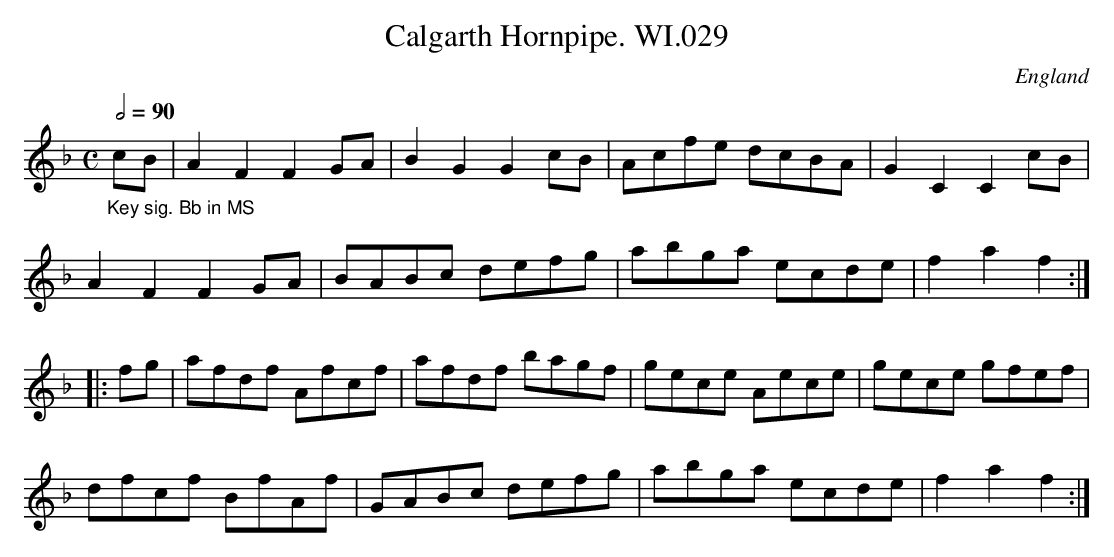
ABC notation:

X:1
T:Calgarth Hornpipe. WI.029
M:C
L:1/8
Q:1/2=90
O:England
K:F major
"_Key sig. Bb in MS"cB|A2F2 F2GA|\
B2G2 G2cB|Acfe dcBA|G2C2 C2cB|!
A2F2 F2GA|BABc defg|abga ecde|f2a2 f2:|!
|:fg|afdf Afcf|afdf bagf|gece Aece|gece gfef|!
dfcf BfAf|GABc defg|abga ecde|f2a2 f2:|
